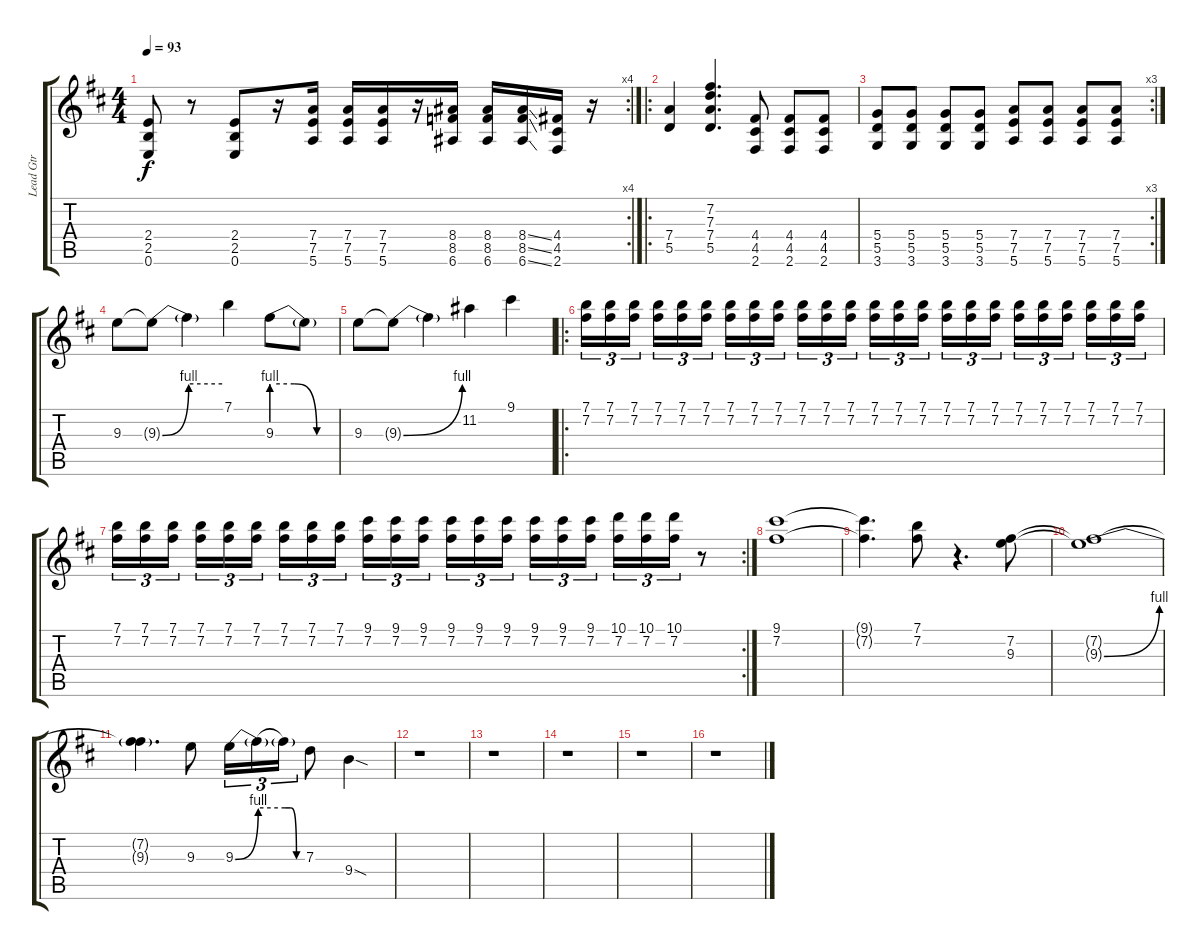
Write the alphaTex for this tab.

\track ("Lead Gtr" "Lead Gtr") {instrument overdrivenguitar}
\staff {score tabs}
\tuning (E4 B3 G3 D3 A2 E2) {hide}
\rc 4
\ts (4 4)
\tempo 93
\clef g2
\ks d
(2.4 2.5 0.6).8{dy f} r.8 (2.4 2.5 0.6).8 r.16 (7.4 7.5 5.6).16 (7.4 7.5 5.6).16 (7.4 7.5 5.6).16 r.16 (8.4 8.5 6.6).16 (8.4 8.5 6.6).16 (8.4{ss} 8.5{ss} 6.6{ss}).16 (4.4 4.5 2.6).16 r.16 |
\ro
(7.4 5.5).4 (7.2 7.3 7.4 5.5).4{d} (4.4 4.5 2.6).8 (4.4 4.5 2.6).8 (4.4 4.5 2.6).8 |
\rc 3
(5.4 5.5 3.6).8 (5.4 5.5 3.6).8 (5.4 5.5 3.6).8 (5.4 5.5 3.6).8 (7.4 7.5 5.6).8 (7.4 7.5 5.6).8 (7.4 7.5 5.6).8 (7.4 7.5 5.6).8 |
9.3.8 9.3{be (bend 0 0 60 4) t}.8 9.3{be (hold 0 4 60 4) t}.4 7.1.4 9.3{be (custom 0 4 20 4 40 0 60 0)}.8 9.3{t}.8 |
9.3.8 9.3{be (bend 0 0 60 4) t}.8 9.3{t}.4 11.2.4 9.1.4 |
\ro
(7.1 7.2).16{tu (3 2)} (7.1 7.2).16{tu (3 2)} (7.1 7.2).16{tu (3 2) beam splitsecondary} (7.1 7.2).16{tu (3 2)} (7.1 7.2).16{tu (3 2)} (7.1 7.2).16{tu (3 2)} (7.1 7.2).16{tu (3 2)} (7.1 7.2).16{tu (3 2)} (7.1 7.2).16{tu (3 2) beam splitsecondary} (7.1 7.2).16{tu (3 2)} (7.1 7.2).16{tu (3 2)} (7.1 7.2).16{tu (3 2)} (7.1 7.2).16{tu (3 2)} (7.1 7.2).16{tu (3 2)} (7.1 7.2).16{tu (3 2) beam splitsecondary} (7.1 7.2).16{tu (3 2)} (7.1 7.2).16{tu (3 2)} (7.1 7.2).16{tu (3 2)} (7.1 7.2).16{tu (3 2)} (7.1 7.2).16{tu (3 2)} (7.1 7.2).16{tu (3 2) beam splitsecondary} (7.1 7.2).16{tu (3 2)} (7.1 7.2).16{tu (3 2)} (7.1 7.2).16{tu (3 2)} |
\rc 2
(7.1 7.2).16{tu (3 2)} (7.1 7.2).16{tu (3 2)} (7.1 7.2).16{tu (3 2) beam splitsecondary} (7.1 7.2).16{tu (3 2)} (7.1 7.2).16{tu (3 2)} (7.1 7.2).16{tu (3 2)} (7.1 7.2).16{tu (3 2)} (7.1 7.2).16{tu (3 2)} (7.1 7.2).16{tu (3 2) beam splitsecondary} (9.1 7.2).16{tu (3 2)} (9.1 7.2).16{tu (3 2)} (9.1 7.2).16{tu (3 2)} (9.1 7.2).16{tu (3 2)} (9.1 7.2).16{tu (3 2)} (9.1 7.2).16{tu (3 2) beam splitsecondary} (9.1 7.2).16{tu (3 2)} (9.1 7.2).16{tu (3 2)} (9.1 7.2).16{tu (3 2)} (10.1 7.2).16{tu (3 2)} (10.1 7.2).16{tu (3 2)} (10.1 7.2).16{tu (3 2)} r.8 |
(9.1 7.2).1 |
(9.1{t} 7.2{t}).4{d} (7.1 7.2).8 r.4{d} (7.2 9.3).8 |
(7.2{t} 9.3{be (bend 0 0 60 4) t}).1 |
(7.2{t} 9.3{t}).4{d} 9.3.8 9.3{be (bend 0 0 60 4)}.16{tu (3 2)} 9.3{be (hold 0 4 60 4) t}.16{tu (3 2)} 9.3{be (custom 0 4 20 4 40 0 60 0) t}.16{tu (3 2)} 7.3.8 9.4{sod}.4 |
r.1 |
r.1 |
r.1 |
r.1 |
r.1
